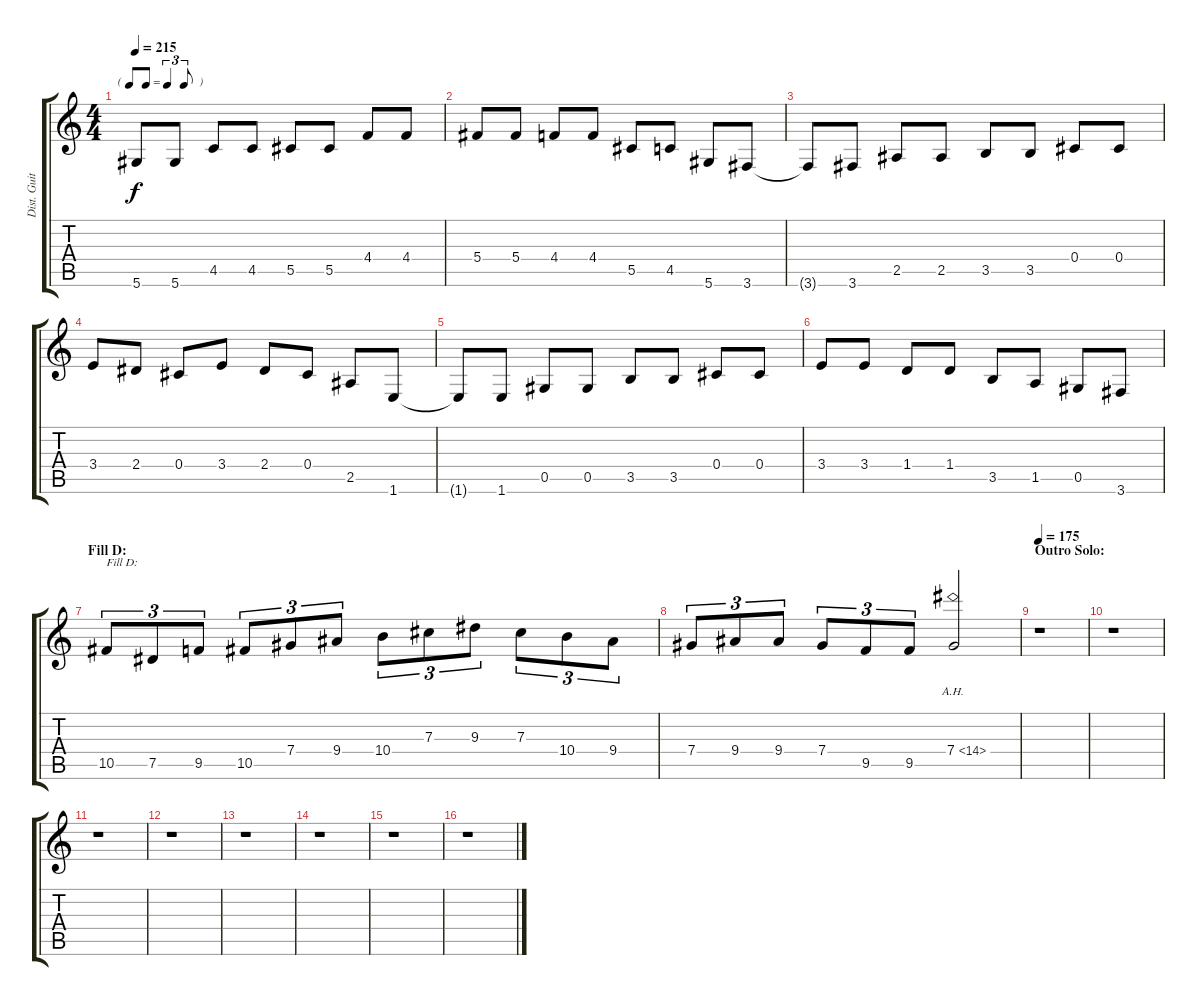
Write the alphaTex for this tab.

\track ("Dist. Guitar 1" "Dist. Guit") {instrument distortionguitar}
\staff {score tabs}
\tuning (Eb4 Bb3 Gb3 Db3 Ab2 Eb2) {hide}
\ts (4 4)
\tf triplet8th
\tempo 215
\clef g2
\ks c
5.6{t}.8{dy f} 5.6.8 4.5.8 4.5.8 5.5.8 5.5.8 4.4.8 4.4.8 |
5.4.8 5.4.8 4.4.8 4.4.8 5.5.8 4.5.8 5.6.8 3.6.8 |
3.6{t}.8 3.6.8 2.5.8 2.5.8 3.5.8 3.5.8 0.4.8 0.4.8 |
3.4.8 2.4.8 0.4.8 3.4.8 2.4.8 0.4.8 2.5.8 1.6.8 |
1.6{t}.8 1.6.8 0.5.8 0.5.8 3.5.8 3.5.8 0.4.8 0.4.8 |
3.4.8 3.4.8 1.4.8 1.4.8 3.5.8 1.5.8 0.5.8 3.6.8 |
\section ("" "Fill D:")
10.5.8{tu (3 2) txt "Fill D:"} 7.5.8{tu (3 2)} 9.5.8{tu (3 2)} 10.5.8{tu (3 2)} 7.4.8{tu (3 2)} 9.4.8{tu (3 2)} 10.4.8{tu (3 2)} 7.3.8{tu (3 2)} 9.3.8{tu (3 2)} 7.3.8{tu (3 2)} 10.4.8{tu (3 2)} 9.4.8{tu (3 2)} |
7.4.8{tu (3 2)} 9.4.8{tu (3 2)} 9.4.8{tu (3 2)} 7.4.8{tu (3 2)} 9.5.8{tu (3 2)} 9.5.8{tu (3 2)} 7.4{ah 7}.2 |
\section ("" "Outro Solo:")
\tempo 175
r.1 |
r.1 |
r.1 |
r.1 |
r.1 |
r.1 |
r.1 |
r.1
